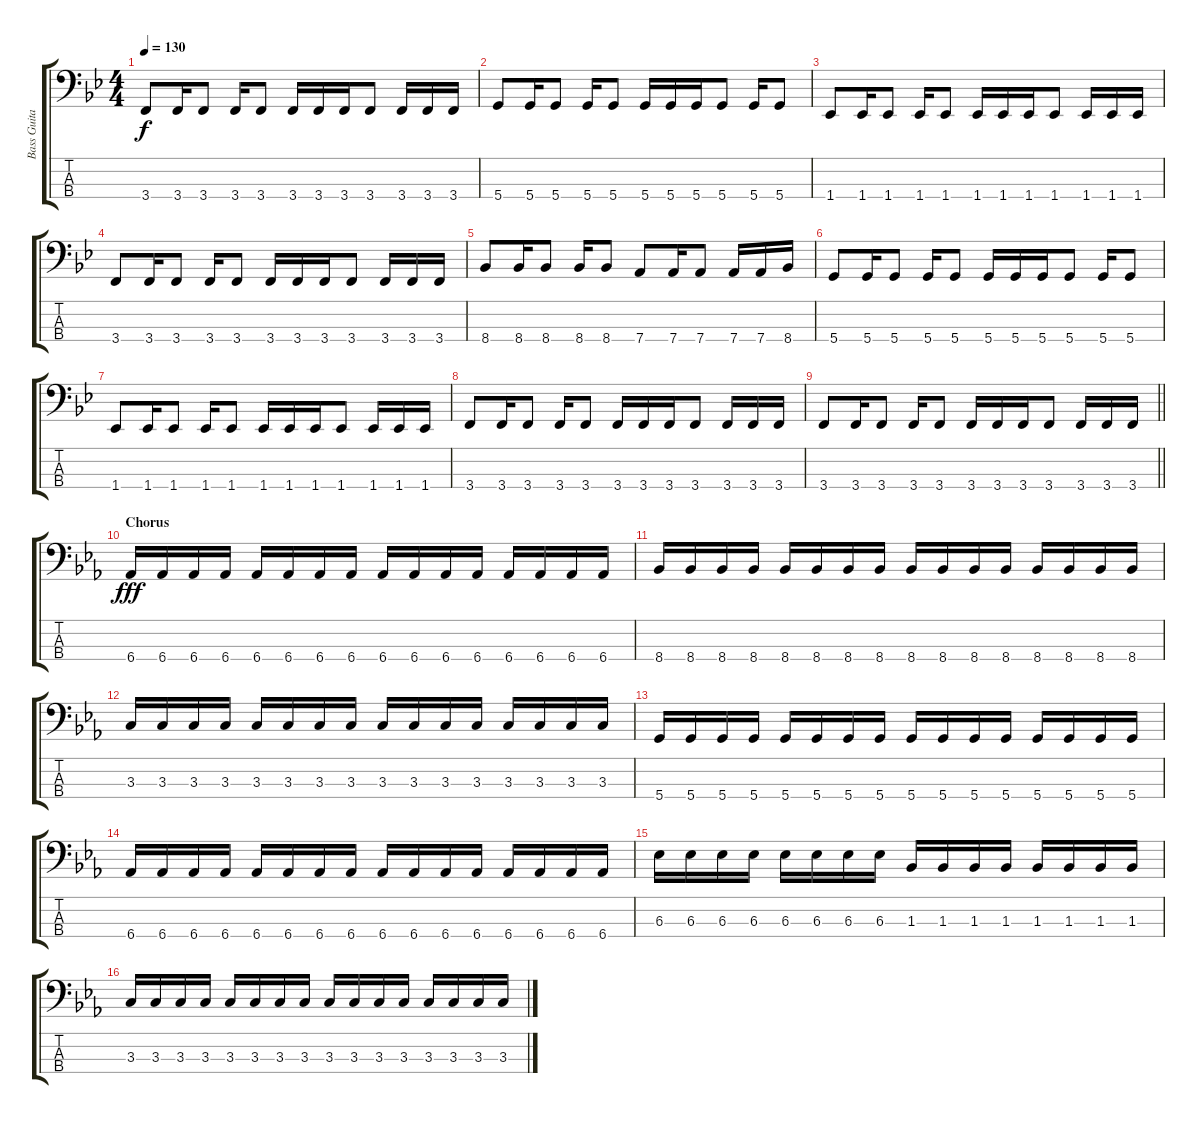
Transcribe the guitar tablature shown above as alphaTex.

\track ("Bass Guitar" "Bass Guita") {instrument electricbassfinger}
\staff {score tabs}
\tuning (G2 D2 A1 D1) {hide}
\ts (4 4)
\tempo 130
\clef f4
\ks gminor
3.4.8{dy f} 3.4.16 3.4.8 3.4.16 3.4.8 3.4.16 3.4.16 3.4.16 3.4.8 3.4.16 3.4.16 3.4.16 |
5.4.8 5.4.16 5.4.8 5.4.16 5.4.8 5.4.16 5.4.16 5.4.16 5.4.8 5.4.16 5.4.8 |
1.4.8 1.4.16 1.4.8 1.4.16 1.4.8 1.4.16 1.4.16 1.4.16 1.4.8 1.4.16 1.4.16 1.4.16 |
3.4.8 3.4.16 3.4.8 3.4.16 3.4.8 3.4.16 3.4.16 3.4.16 3.4.8 3.4.16 3.4.16 3.4.16 |
8.4.8 8.4.16 8.4.8 8.4.16 8.4.8 7.4.8 7.4.16 7.4.8 7.4.16 7.4.16 8.4.16 |
5.4.8 5.4.16 5.4.8 5.4.16 5.4.8 5.4.16 5.4.16 5.4.16 5.4.8 5.4.16 5.4.8 |
1.4.8 1.4.16 1.4.8 1.4.16 1.4.8 1.4.16 1.4.16 1.4.16 1.4.8 1.4.16 1.4.16 1.4.16 |
3.4.8 3.4.16 3.4.8 3.4.16 3.4.8 3.4.16 3.4.16 3.4.16 3.4.8 3.4.16 3.4.16 3.4.16 |
\barLineRight lightlight
3.4.8 3.4.16 3.4.8 3.4.16 3.4.8 3.4.16 3.4.16 3.4.16 3.4.8 3.4.16 3.4.16 3.4.16 |
\section ("" "Chorus")
\ks cminor
6.4.16{dy fff} 6.4.16 6.4.16 6.4.16 6.4.16 6.4.16 6.4.16 6.4.16 6.4.16 6.4.16 6.4.16 6.4.16 6.4.16 6.4.16 6.4.16 6.4.16 |
8.4.16 8.4.16 8.4.16 8.4.16 8.4.16 8.4.16 8.4.16 8.4.16 8.4.16 8.4.16 8.4.16 8.4.16 8.4.16 8.4.16 8.4.16 8.4.16 |
3.3.16 3.3.16 3.3.16 3.3.16 3.3.16 3.3.16 3.3.16 3.3.16 3.3.16 3.3.16 3.3.16 3.3.16 3.3.16 3.3.16 3.3.16 3.3.16 |
5.4.16 5.4.16 5.4.16 5.4.16 5.4.16 5.4.16 5.4.16 5.4.16 5.4.16 5.4.16 5.4.16 5.4.16 5.4.16 5.4.16 5.4.16 5.4.16 |
6.4.16 6.4.16 6.4.16 6.4.16 6.4.16 6.4.16 6.4.16 6.4.16 6.4.16 6.4.16 6.4.16 6.4.16 6.4.16 6.4.16 6.4.16 6.4.16 |
6.3.16 6.3.16 6.3.16 6.3.16 6.3.16 6.3.16 6.3.16 6.3.16 1.3.16 1.3.16 1.3.16 1.3.16 1.3.16 1.3.16 1.3.16 1.3.16 |
3.3.16 3.3.16 3.3.16 3.3.16 3.3.16 3.3.16 3.3.16 3.3.16 3.3.16 3.3.16 3.3.16 3.3.16 3.3.16 3.3.16 3.3.16 3.3.16
